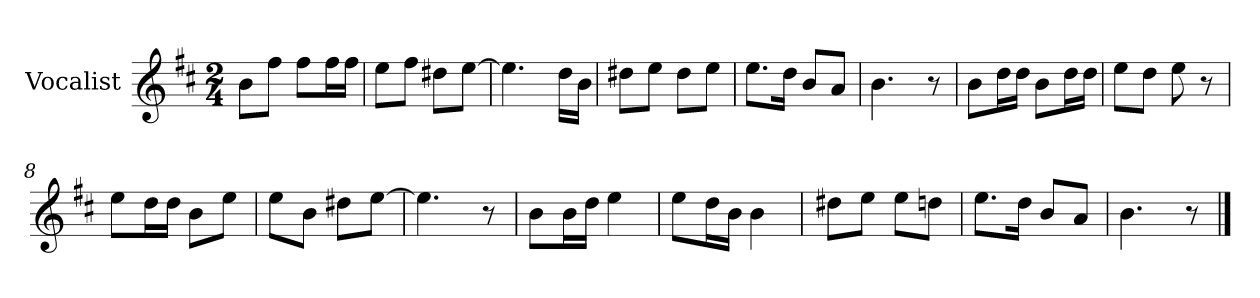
**kern
*part1
*staff1
*I"Vocalist
*k[f#c#]
*D:
*M2/4
=
8bL
8ff#J
8ff#L
16ff#L
16ff#JJ
=1
8eeL
8ff#J
8dd#XL
[8eeJ
=2
4.ee]
16ddLL
16bJJ
=3
8dd#XL
8eeJ
8dd#L
8eeJ
=4
8.eeL
16ddJk
8bL
8aJ
=5
4.b
8r
=6
8bL
16ddL
16ddJJ
8bL
16ddL
16ddJJ
=7
8eeL
8ddJ
8ee
8r
=8
8eeL
16ddL
16ddJJ
8bL
8eeJ
=9
8eeL
8bJ
8dd#XL
[8eeJ
=10
4.ee]
8r
=11
8bL
16bL
16ddJJ
4ee
=12
8eeL
16ddL
16bJJ
4b
=13
8dd#XL
8eeJ
8eeL
8ddnJ
=14
8.eeL
16ddJk
8bL
8aJ
=15
4.b
8r
==
*-
